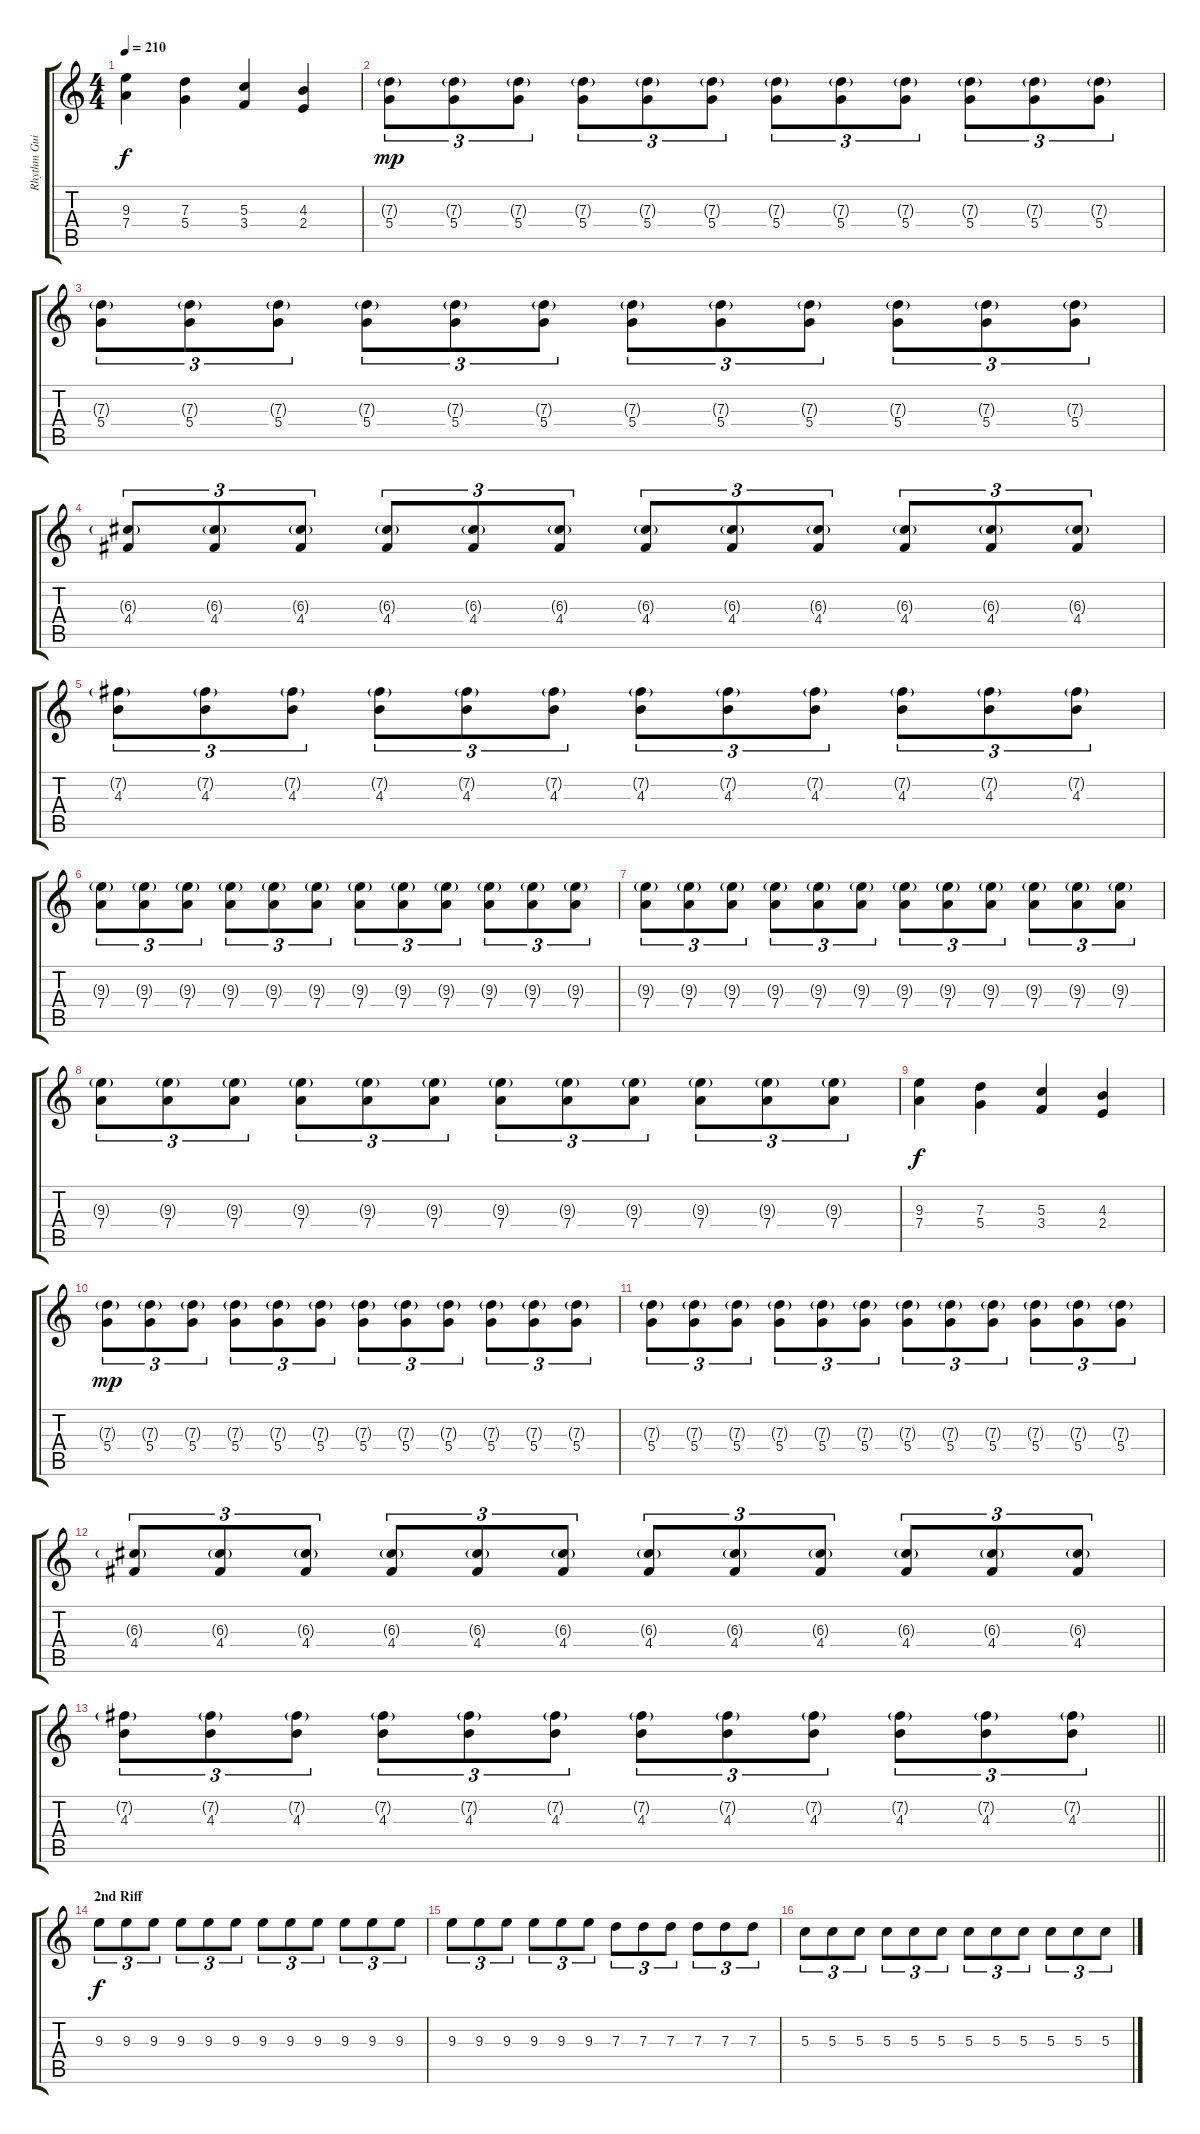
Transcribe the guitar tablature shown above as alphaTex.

\track ("Rhythm Guitar" "Rhythm Gui") {instrument distortionguitar}
\staff {score tabs}
\tuning (E4 B3 G3 D3 A2 E2) {hide}
\ts (4 4)
\tempo 210
\clef g2
\ks c
(9.3 7.4).4{dy f} (7.3 5.4).4 (5.3 3.4).4 (4.3 2.4).4 |
(7.3{g} 5.4).8{tu (3 2) dy mp} (7.3{g} 5.4).8{tu (3 2)} (7.3{g} 5.4).8{tu (3 2)} (7.3{g} 5.4).8{tu (3 2)} (7.3{g} 5.4).8{tu (3 2)} (7.3{g} 5.4).8{tu (3 2)} (7.3{g} 5.4).8{tu (3 2)} (7.3{g} 5.4).8{tu (3 2)} (7.3{g} 5.4).8{tu (3 2)} (7.3{g} 5.4).8{tu (3 2)} (7.3{g} 5.4).8{tu (3 2)} (7.3{g} 5.4).8{tu (3 2)} |
(7.3{g} 5.4).8{tu (3 2)} (7.3{g} 5.4).8{tu (3 2)} (7.3{g} 5.4).8{tu (3 2)} (7.3{g} 5.4).8{tu (3 2)} (7.3{g} 5.4).8{tu (3 2)} (7.3{g} 5.4).8{tu (3 2)} (7.3{g} 5.4).8{tu (3 2)} (7.3{g} 5.4).8{tu (3 2)} (7.3{g} 5.4).8{tu (3 2)} (7.3{g} 5.4).8{tu (3 2)} (7.3{g} 5.4).8{tu (3 2)} (7.3{g} 5.4).8{tu (3 2)} |
(6.3{g} 4.4).8{tu (3 2)} (6.3{g} 4.4).8{tu (3 2)} (6.3{g} 4.4).8{tu (3 2)} (6.3{g} 4.4).8{tu (3 2)} (6.3{g} 4.4).8{tu (3 2)} (6.3{g} 4.4).8{tu (3 2)} (6.3{g} 4.4).8{tu (3 2)} (6.3{g} 4.4).8{tu (3 2)} (6.3{g} 4.4).8{tu (3 2)} (6.3{g} 4.4).8{tu (3 2)} (6.3{g} 4.4).8{tu (3 2)} (6.3{g} 4.4).8{tu (3 2)} |
(7.2{g} 4.3).8{tu (3 2)} (7.2{g} 4.3).8{tu (3 2)} (7.2{g} 4.3).8{tu (3 2)} (7.2{g} 4.3).8{tu (3 2)} (7.2{g} 4.3).8{tu (3 2)} (7.2{g} 4.3).8{tu (3 2)} (7.2{g} 4.3).8{tu (3 2)} (7.2{g} 4.3).8{tu (3 2)} (7.2{g} 4.3).8{tu (3 2)} (7.2{g} 4.3).8{tu (3 2)} (7.2{g} 4.3).8{tu (3 2)} (7.2{g} 4.3).8{tu (3 2)} |
(9.3{g} 7.4).8{tu (3 2)} (9.3{g} 7.4).8{tu (3 2)} (9.3{g} 7.4).8{tu (3 2)} (9.3{g} 7.4).8{tu (3 2)} (9.3{g} 7.4).8{tu (3 2)} (9.3{g} 7.4).8{tu (3 2)} (9.3{g} 7.4).8{tu (3 2)} (9.3{g} 7.4).8{tu (3 2)} (9.3{g} 7.4).8{tu (3 2)} (9.3{g} 7.4).8{tu (3 2)} (9.3{g} 7.4).8{tu (3 2)} (9.3{g} 7.4).8{tu (3 2)} |
(9.3{g} 7.4).8{tu (3 2)} (9.3{g} 7.4).8{tu (3 2)} (9.3{g} 7.4).8{tu (3 2)} (9.3{g} 7.4).8{tu (3 2)} (9.3{g} 7.4).8{tu (3 2)} (9.3{g} 7.4).8{tu (3 2)} (9.3{g} 7.4).8{tu (3 2)} (9.3{g} 7.4).8{tu (3 2)} (9.3{g} 7.4).8{tu (3 2)} (9.3{g} 7.4).8{tu (3 2)} (9.3{g} 7.4).8{tu (3 2)} (9.3{g} 7.4).8{tu (3 2)} |
(9.3{g} 7.4).8{tu (3 2)} (9.3{g} 7.4).8{tu (3 2)} (9.3{g} 7.4).8{tu (3 2)} (9.3{g} 7.4).8{tu (3 2)} (9.3{g} 7.4).8{tu (3 2)} (9.3{g} 7.4).8{tu (3 2)} (9.3{g} 7.4).8{tu (3 2)} (9.3{g} 7.4).8{tu (3 2)} (9.3{g} 7.4).8{tu (3 2)} (9.3{g} 7.4).8{tu (3 2)} (9.3{g} 7.4).8{tu (3 2)} (9.3{g} 7.4).8{tu (3 2)} |
(9.3 7.4).4{dy f} (7.3 5.4).4 (5.3 3.4).4 (4.3 2.4).4 |
(7.3{g} 5.4).8{tu (3 2) dy mp} (7.3{g} 5.4).8{tu (3 2)} (7.3{g} 5.4).8{tu (3 2)} (7.3{g} 5.4).8{tu (3 2)} (7.3{g} 5.4).8{tu (3 2)} (7.3{g} 5.4).8{tu (3 2)} (7.3{g} 5.4).8{tu (3 2)} (7.3{g} 5.4).8{tu (3 2)} (7.3{g} 5.4).8{tu (3 2)} (7.3{g} 5.4).8{tu (3 2)} (7.3{g} 5.4).8{tu (3 2)} (7.3{g} 5.4).8{tu (3 2)} |
(7.3{g} 5.4).8{tu (3 2)} (7.3{g} 5.4).8{tu (3 2)} (7.3{g} 5.4).8{tu (3 2)} (7.3{g} 5.4).8{tu (3 2)} (7.3{g} 5.4).8{tu (3 2)} (7.3{g} 5.4).8{tu (3 2)} (7.3{g} 5.4).8{tu (3 2)} (7.3{g} 5.4).8{tu (3 2)} (7.3{g} 5.4).8{tu (3 2)} (7.3{g} 5.4).8{tu (3 2)} (7.3{g} 5.4).8{tu (3 2)} (7.3{g} 5.4).8{tu (3 2)} |
(6.3{g} 4.4).8{tu (3 2)} (6.3{g} 4.4).8{tu (3 2)} (6.3{g} 4.4).8{tu (3 2)} (6.3{g} 4.4).8{tu (3 2)} (6.3{g} 4.4).8{tu (3 2)} (6.3{g} 4.4).8{tu (3 2)} (6.3{g} 4.4).8{tu (3 2)} (6.3{g} 4.4).8{tu (3 2)} (6.3{g} 4.4).8{tu (3 2)} (6.3{g} 4.4).8{tu (3 2)} (6.3{g} 4.4).8{tu (3 2)} (6.3{g} 4.4).8{tu (3 2)} |
\barLineRight lightlight
(7.2{g} 4.3).8{tu (3 2)} (7.2{g} 4.3).8{tu (3 2)} (7.2{g} 4.3).8{tu (3 2)} (7.2{g} 4.3).8{tu (3 2)} (7.2{g} 4.3).8{tu (3 2)} (7.2{g} 4.3).8{tu (3 2)} (7.2{g} 4.3).8{tu (3 2)} (7.2{g} 4.3).8{tu (3 2)} (7.2{g} 4.3).8{tu (3 2)} (7.2{g} 4.3).8{tu (3 2)} (7.2{g} 4.3).8{tu (3 2)} (7.2{g} 4.3).8{tu (3 2)} |
\section ("" "2nd Riff")
9.3.8{tu (3 2) dy f} 9.3.8{tu (3 2)} 9.3.8{tu (3 2)} 9.3.8{tu (3 2)} 9.3.8{tu (3 2)} 9.3.8{tu (3 2)} 9.3.8{tu (3 2)} 9.3.8{tu (3 2)} 9.3.8{tu (3 2)} 9.3.8{tu (3 2)} 9.3.8{tu (3 2)} 9.3.8{tu (3 2)} |
9.3.8{tu (3 2)} 9.3.8{tu (3 2)} 9.3.8{tu (3 2)} 9.3.8{tu (3 2)} 9.3.8{tu (3 2)} 9.3.8{tu (3 2)} 7.3.8{tu (3 2)} 7.3.8{tu (3 2)} 7.3.8{tu (3 2)} 7.3.8{tu (3 2)} 7.3.8{tu (3 2)} 7.3.8{tu (3 2)} |
5.3.8{tu (3 2)} 5.3.8{tu (3 2)} 5.3.8{tu (3 2)} 5.3.8{tu (3 2)} 5.3.8{tu (3 2)} 5.3.8{tu (3 2)} 5.3.8{tu (3 2)} 5.3.8{tu (3 2)} 5.3.8{tu (3 2)} 5.3.8{tu (3 2)} 5.3.8{tu (3 2)} 5.3.8{tu (3 2)}
